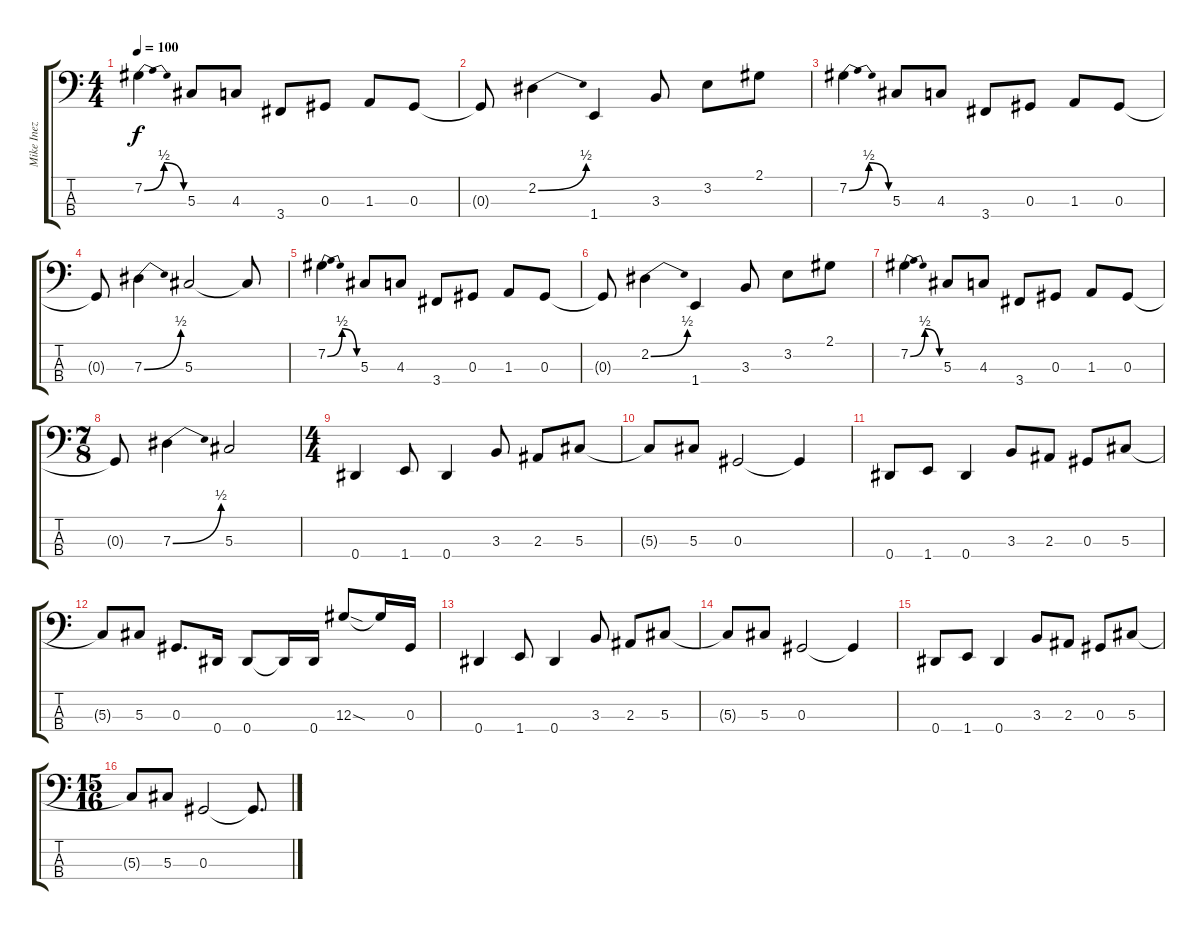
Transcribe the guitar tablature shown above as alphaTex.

\track ("Mike Inez" "Mike Inez") {instrument electricbasspick}
\staff {score tabs}
\tuning (Gb2 Db2 Ab1 Eb1) {hide}
\ts (4 4)
\tempo 100
\clef f4
\ks c
7.2{be (bendrelease 0 0 15 2 15 2 60 0)}.4{dy f} 5.3.8 4.3.8 3.4.8 0.3.8 1.3.8 0.3.8 |
0.3{t}.8 2.2{be (bend 0 0 60 2)}.4 1.4.4 3.3.8 3.2.8 2.1.8 |
7.2{be (bendrelease 0 0 15 2 15 2 60 0)}.4 5.3.8 4.3.8 3.4.8 0.3.8 1.3.8 0.3.8 |
0.3{t}.8 7.3{be (bend 0 0 60 2)}.4 5.3.2 5.3{t}.8 |
7.2{be (bendrelease 0 0 15 2 15 2 60 0)}.4 5.3.8 4.3.8 3.4.8 0.3.8 1.3.8 0.3.8 |
0.3{t}.8 2.2{be (bend 0 0 60 2)}.4 1.4.4 3.3.8 3.2.8 2.1.8 |
7.2{be (bendrelease 0 0 15 2 15 2 60 0)}.4 5.3.8 4.3.8 3.4.8 0.3.8 1.3.8 0.3.8 |
\ts (7 8)
0.3{t}.8 7.3{be (bend 0 0 60 2)}.4 5.3.2 |
\ts (4 4)
0.4.4 1.4.8 0.4.4 3.3.8 2.3.8 5.3.8 |
5.3{t}.8 5.3.8 0.3.2 0.3{t}.4 |
0.4.8 1.4.8 0.4.4 3.3.8 2.3.8 0.3.8 5.3.8 |
5.3{t}.8 5.3.8 0.3.8{d} 0.4.16 0.4.8 0.4{t}.16 0.4.16 12.3{sod}.8 12.3{t}.16 0.3.16 |
0.4.4 1.4.8 0.4.4 3.3.8 2.3.8 5.3.8 |
5.3{t}.8 5.3.8 0.3.2 0.3{t}.4 |
0.4.8 1.4.8 0.4.4 3.3.8 2.3.8 0.3.8 5.3.8 |
\ts (15 16)
5.3{t}.8 5.3.8 0.3.2 0.3{t}.8{d}
